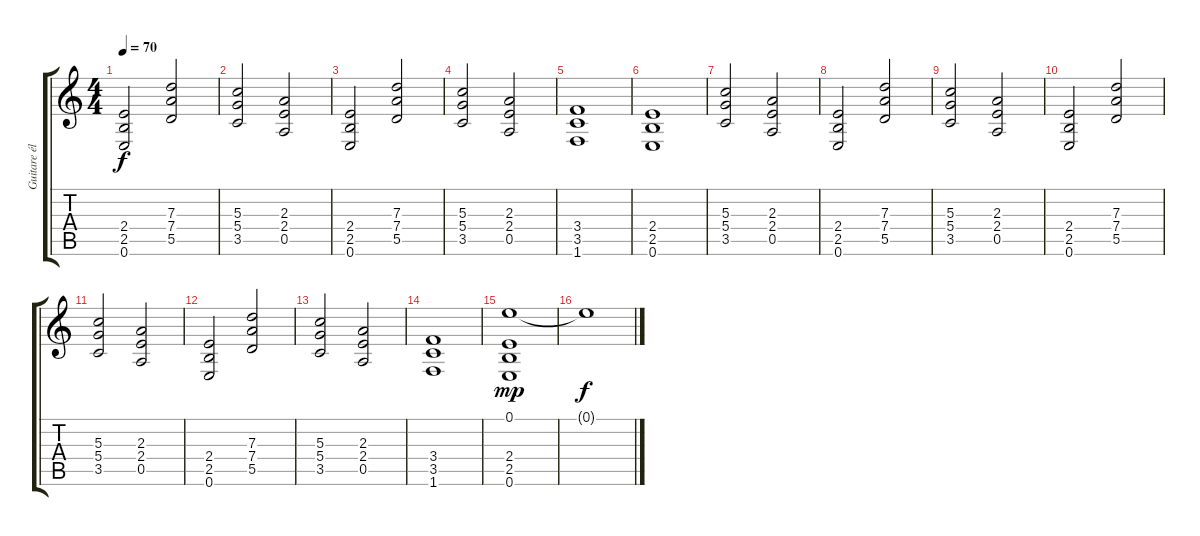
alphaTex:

\track ("Guitare électrique (refrain)" "Guitare él") {instrument distortionguitar}
\staff {score tabs}
\tuning (E4 B3 G3 D3 A2 E2) {hide}
\ts (4 4)
\tempo 70
\clef g2
\ks c
(2.4 2.5 0.6).2{dy f} (7.3 7.4 5.5).2 |
(5.3 5.4 3.5).2 (2.3 2.4 0.5).2 |
(2.4 2.5 0.6).2 (7.3 7.4 5.5).2 |
(5.3 5.4 3.5).2 (2.3 2.4 0.5).2 |
(3.4 3.5 1.6).1 |
(2.4 2.5 0.6).1 |
(5.3 5.4 3.5).2 (2.3 2.4 0.5).2 |
(2.4 2.5 0.6).2 (7.3 7.4 5.5).2 |
(5.3 5.4 3.5).2 (2.3 2.4 0.5).2 |
(2.4 2.5 0.6).2 (7.3 7.4 5.5).2 |
(5.3 5.4 3.5).2 (2.3 2.4 0.5).2 |
(2.4 2.5 0.6).2 (7.3 7.4 5.5).2 |
(5.3 5.4 3.5).2 (2.3 2.4 0.5).2 |
(3.4 3.5 1.6).1 |
(0.1 2.4 2.5 0.6).1{dy mp} |
0.1{t}.1{dy f}
